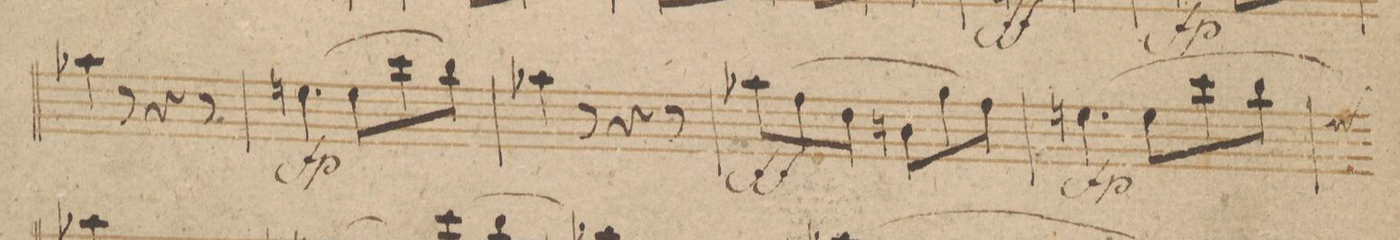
**kern	**dynam
*I"Violino Imo	*
*clefG2	*
*k[b-]	*
*M6/8	*
4aa-X\	.
8r	.
4r	.
8r	.
=43	=43
(4.een\	fp
8ee\L	.
8ccc\	.
8bb-\J)	.
=44	=44
4aa-X\	.
8r	.
4r	.
8r	.
=45	=45
(8aa-X\L	ff
8ff\	.
8dd\J	.
8bn\L	.
8gg\	.
8ff\J)	.
=46	=46
(4.een\	fp
8ee\L	.
8ccc\	.
8bb-X\J	.
=47	=47
*-	*-
